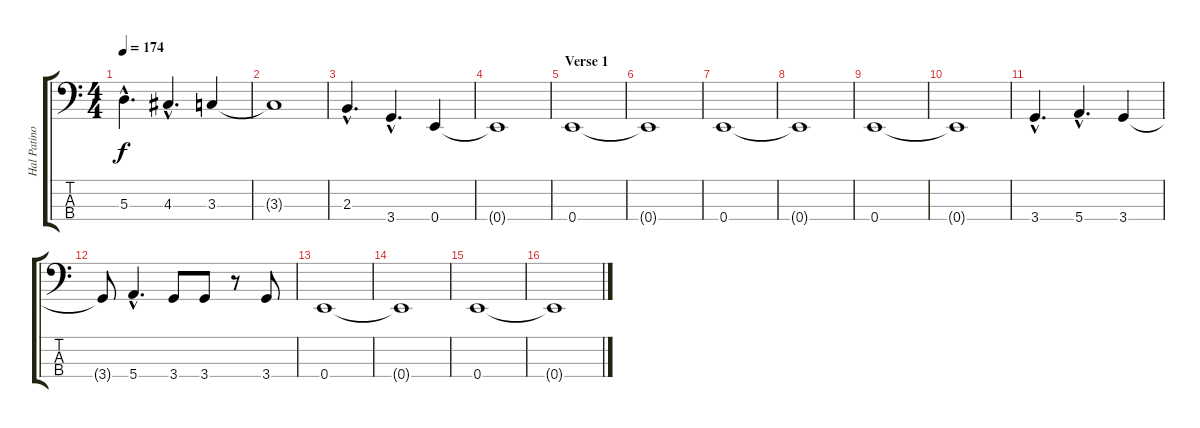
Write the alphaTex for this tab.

\track ("Hal Patino" "Hal Patino") {instrument electricbassfinger}
\staff {score tabs}
\tuning (G2 D2 A1 E1) {hide}
\ts (4 4)
\tempo 174
\clef f4
\ks c
5.3{hac}.4{d dy f} 4.3{hac}.4{d} 3.3.4 |
3.3{t}.1 |
2.3{hac}.4{d} 3.4{hac}.4{d} 0.4.4 |
0.4{t}.1 |
\section ("" "Verse 1")
0.4.1 |
0.4{t}.1 |
0.4.1 |
0.4{t}.1 |
0.4.1 |
0.4{t}.1 |
3.4{hac}.4{d} 5.4{hac}.4{d} 3.4.4 |
3.4{t}.8 5.4{hac}.4{d} 3.4.8 3.4.8 r.8 3.4.8 |
0.4.1 |
0.4{t}.1 |
0.4.1 |
0.4{t}.1
